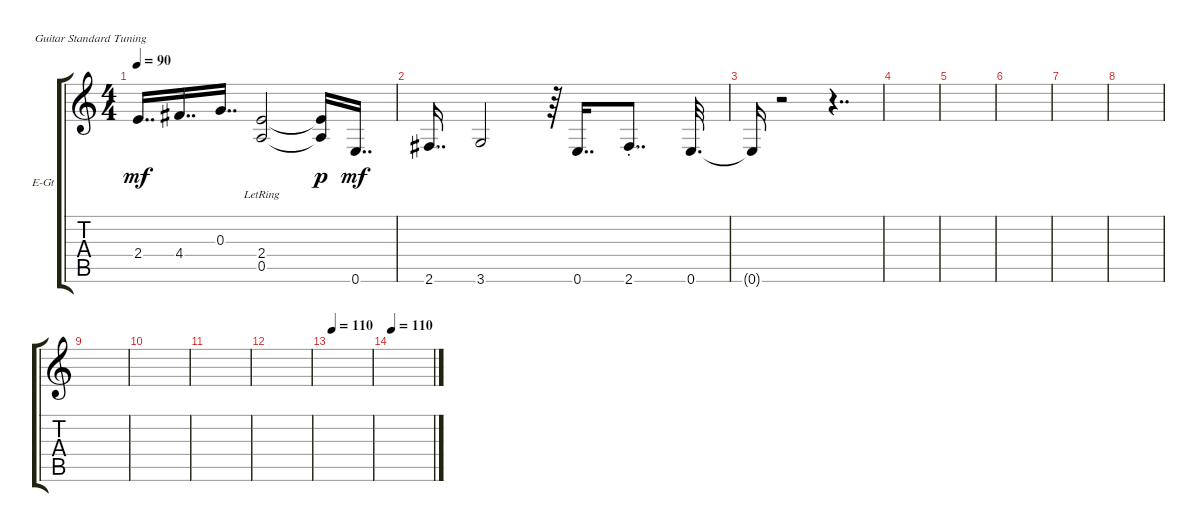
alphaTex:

\defaultSystemsLayout 4
\bracketExtendMode groupsimilarinstruments
\firstSystemTrackNameOrientation horizontal
\otherSystemsTrackNameOrientation horizontal
\track ("Les Paul" "E-Gt") {instrument overdrivenguitar}
\staff {score tabs}
\tuning (E4 B3 G3 D3 A2 E2)
\ts (4 4)
\tempo 90
\clef g2
\scale
0.333333
\ks c
2.4.16{dd dy mf} 4.4.16{dd} 0.3.16{dd} (2.4{lr} 0.5{lr}).2 (2.4{t} 0.5{t}).16{dy p} 0.6.16{dd dy mf} |
\scale
0.333333 2.6.16{dd} 3.6.2 r.64 0.6.16{dd} 2.6{st}.8{dd} 0.6.32{d} |
0.6{t}.16 r.2 r.4{dd} |
|
|
|
|
|
|
|
|
|
\tempo (110 0.03125)
|
\tempo 110
